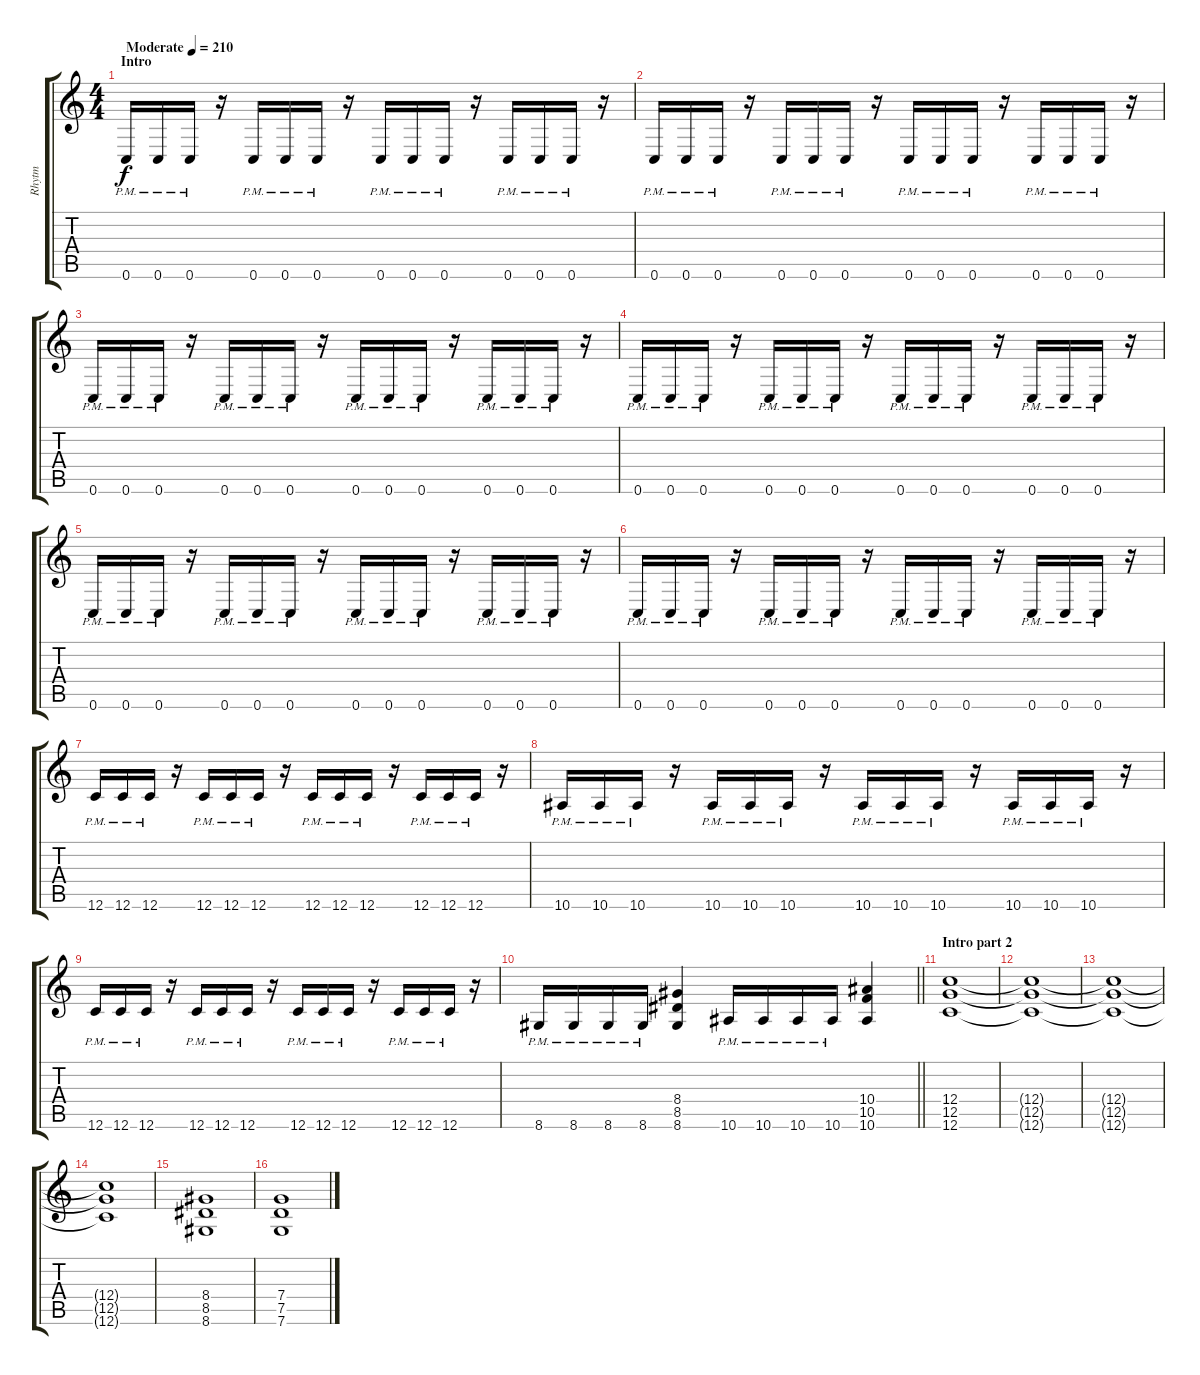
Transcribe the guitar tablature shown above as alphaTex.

\track ("Rhytm" "Rhytm") {instrument distortionguitar}
\staff {score tabs}
\tuning (D4 A3 F3 C3 G2 C2) {hide}
\ts (4 4)
\section ("" "Intro")
\tempo (210 "Moderate")
\clef g2
\ks c
0.6{pm}.16{dy f instrument distortionguitar} 0.6{pm}.16 0.6{pm}.16 r.16 0.6{pm}.16 0.6{pm}.16 0.6{pm}.16 r.16 0.6{pm}.16 0.6{pm}.16 0.6{pm}.16 r.16 0.6{pm}.16 0.6{pm}.16 0.6{pm}.16 r.16 |
0.6{pm}.16 0.6{pm}.16 0.6{pm}.16 r.16 0.6{pm}.16 0.6{pm}.16 0.6{pm}.16 r.16 0.6{pm}.16 0.6{pm}.16 0.6{pm}.16 r.16 0.6{pm}.16 0.6{pm}.16 0.6{pm}.16 r.16 |
0.6{pm}.16 0.6{pm}.16 0.6{pm}.16 r.16 0.6{pm}.16 0.6{pm}.16 0.6{pm}.16 r.16 0.6{pm}.16 0.6{pm}.16 0.6{pm}.16 r.16 0.6{pm}.16 0.6{pm}.16 0.6{pm}.16 r.16 |
0.6{pm}.16 0.6{pm}.16 0.6{pm}.16 r.16 0.6{pm}.16 0.6{pm}.16 0.6{pm}.16 r.16 0.6{pm}.16 0.6{pm}.16 0.6{pm}.16 r.16 0.6{pm}.16 0.6{pm}.16 0.6{pm}.16 r.16 |
0.6{pm}.16 0.6{pm}.16 0.6{pm}.16 r.16 0.6{pm}.16 0.6{pm}.16 0.6{pm}.16 r.16 0.6{pm}.16 0.6{pm}.16 0.6{pm}.16 r.16 0.6{pm}.16 0.6{pm}.16 0.6{pm}.16 r.16 |
0.6{pm}.16 0.6{pm}.16 0.6{pm}.16 r.16 0.6{pm}.16 0.6{pm}.16 0.6{pm}.16 r.16 0.6{pm}.16 0.6{pm}.16 0.6{pm}.16 r.16 0.6{pm}.16 0.6{pm}.16 0.6{pm}.16 r.16 |
12.6{pm}.16 12.6{pm}.16 12.6{pm}.16 r.16 12.6{pm}.16 12.6{pm}.16 12.6{pm}.16 r.16 12.6{pm}.16 12.6{pm}.16 12.6{pm}.16 r.16 12.6{pm}.16 12.6{pm}.16 12.6{pm}.16 r.16 |
10.6{pm}.16 10.6{pm}.16 10.6{pm}.16 r.16 10.6{pm}.16 10.6{pm}.16 10.6{pm}.16 r.16 10.6{pm}.16 10.6{pm}.16 10.6{pm}.16 r.16 10.6{pm}.16 10.6{pm}.16 10.6{pm}.16 r.16 |
12.6{pm}.16 12.6{pm}.16 12.6{pm}.16 r.16 12.6{pm}.16 12.6{pm}.16 12.6{pm}.16 r.16 12.6{pm}.16 12.6{pm}.16 12.6{pm}.16 r.16 12.6{pm}.16 12.6{pm}.16 12.6{pm}.16 r.16 |
\barLineRight lightlight
8.6{pm}.16 8.6{pm}.16 8.6{pm}.16 8.6{pm}.16 (8.4 8.5 8.6).4 10.6{pm}.16 10.6{pm}.16 10.6{pm}.16 10.6{pm}.16 (10.4 10.5 10.6).4 |
\section ("" "Intro part 2")
(12.4 12.5 12.6).1 |
(12.4{t} 12.5{t} 12.6{t}).1 |
(12.4{t} 12.5{t} 12.6{t}).1 |
(12.4{t} 12.5{t} 12.6{t}).1 |
(8.4 8.5 8.6).1 |
(7.4 7.5 7.6).1
